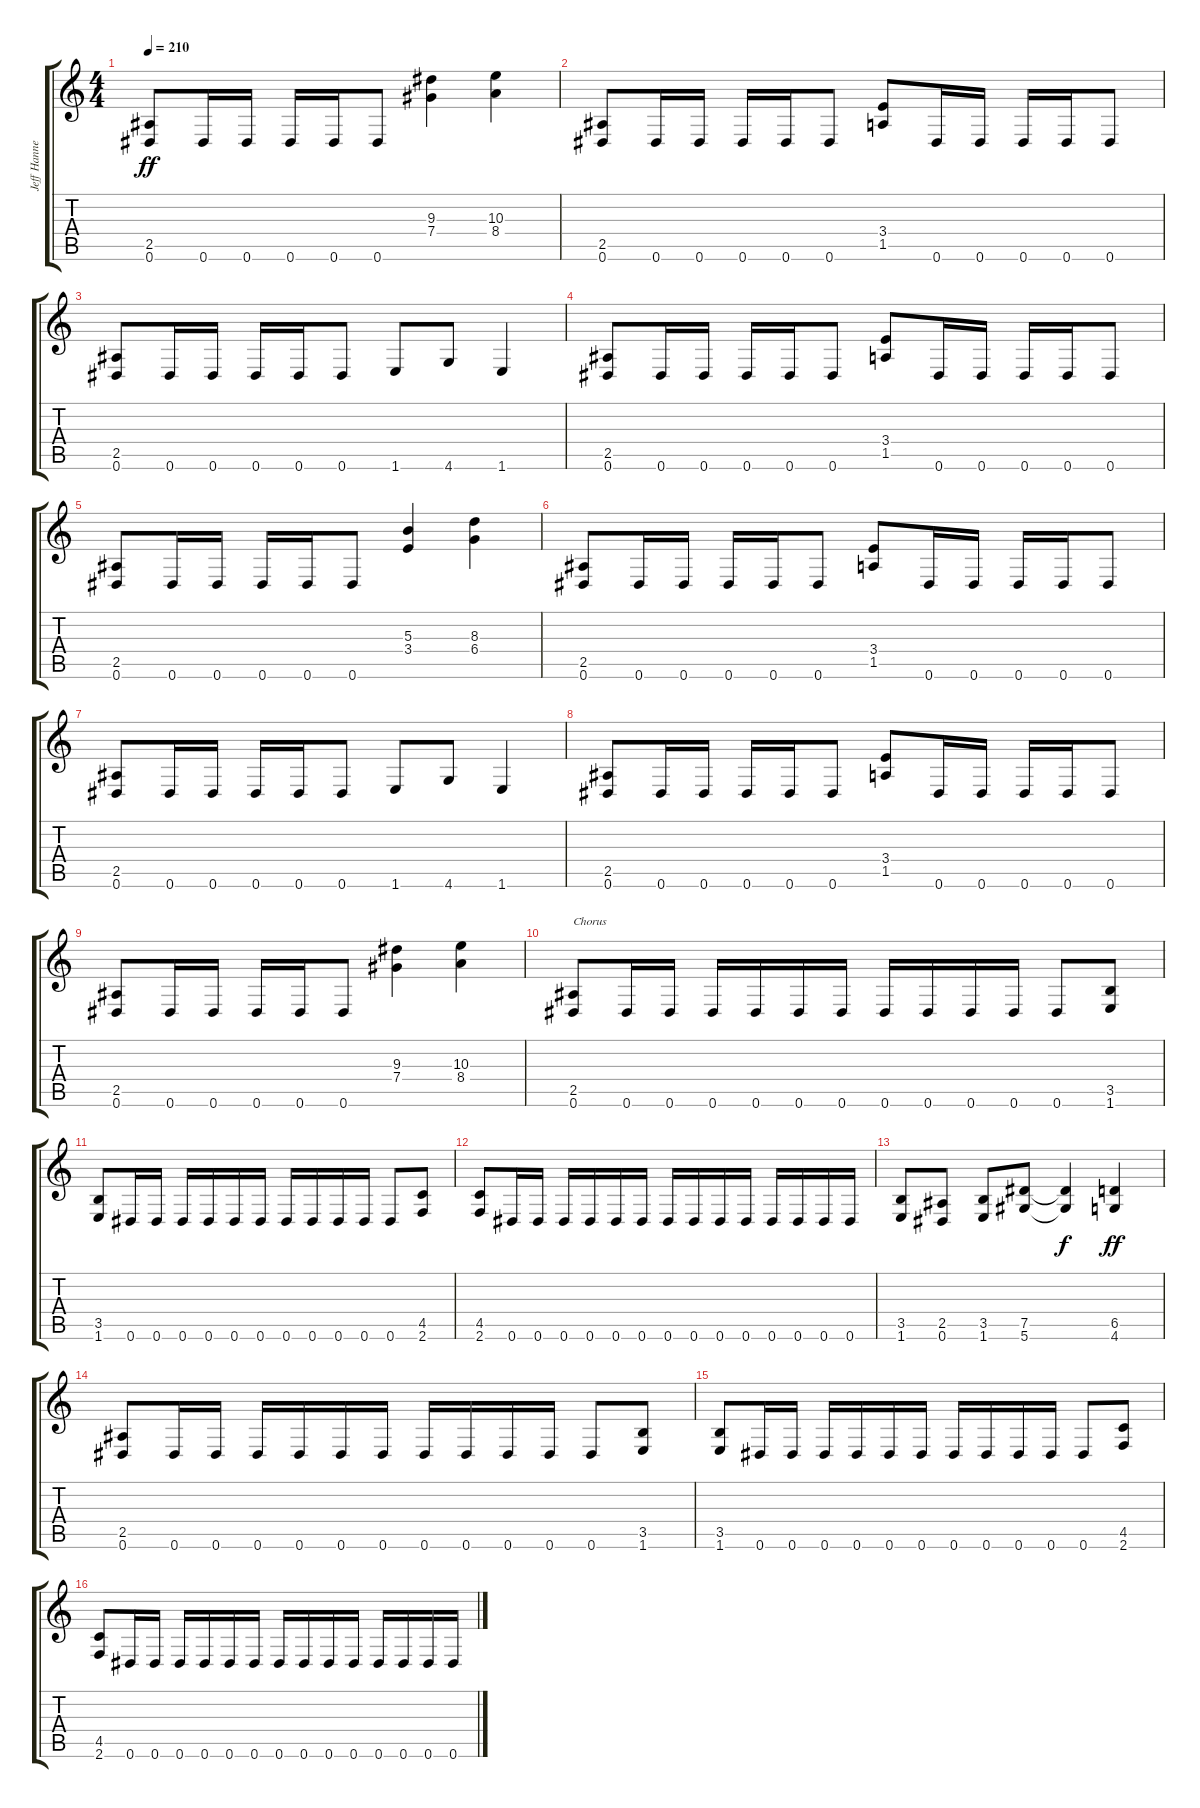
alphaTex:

\track ("Jeff Hanneman" "Jeff Hanne") {instrument distortionguitar}
\staff {score tabs}
\tuning (Eb4 Bb3 Gb3 Db3 Ab2 Eb2) {hide}
\ts (4 4)
\tempo 210
\clef g2
\ks c
(2.5 0.6).8{dy ff} 0.6.16 0.6.16 0.6.16 0.6.16 0.6.8 (9.3 7.4).4 (10.3 8.4).4 |
(2.5 0.6).8 0.6.16 0.6.16 0.6.16 0.6.16 0.6.8 (3.4 1.5).8 0.6.16 0.6.16 0.6.16 0.6.16 0.6.8 |
(2.5 0.6).8 0.6.16 0.6.16 0.6.16 0.6.16 0.6.8 1.6.8 4.6.8 1.6.4 |
(2.5 0.6).8 0.6.16 0.6.16 0.6.16 0.6.16 0.6.8 (3.4 1.5).8 0.6.16 0.6.16 0.6.16 0.6.16 0.6.8 |
(2.5 0.6).8 0.6.16 0.6.16 0.6.16 0.6.16 0.6.8 (5.3 3.4).4 (8.3 6.4).4 |
(2.5 0.6).8 0.6.16 0.6.16 0.6.16 0.6.16 0.6.8 (3.4 1.5).8 0.6.16 0.6.16 0.6.16 0.6.16 0.6.8 |
(2.5 0.6).8 0.6.16 0.6.16 0.6.16 0.6.16 0.6.8 1.6.8 4.6.8 1.6.4 |
(2.5 0.6).8 0.6.16 0.6.16 0.6.16 0.6.16 0.6.8 (3.4 1.5).8 0.6.16 0.6.16 0.6.16 0.6.16 0.6.8 |
(2.5 0.6).8 0.6.16 0.6.16 0.6.16 0.6.16 0.6.8 (9.3 7.4).4 (10.3 8.4).4 |
(2.5 0.6).8{txt "Chorus"} 0.6.16 0.6.16 0.6.16 0.6.16 0.6.16 0.6.16 0.6.16 0.6.16 0.6.16 0.6.16 0.6.8 (3.5 1.6).8 |
(3.5 1.6).8 0.6.16 0.6.16 0.6.16 0.6.16 0.6.16 0.6.16 0.6.16 0.6.16 0.6.16 0.6.16 0.6.8 (4.5 2.6).8 |
(4.5 2.6).8 0.6.16 0.6.16 0.6.16 0.6.16 0.6.16 0.6.16 0.6.16 0.6.16 0.6.16 0.6.16 0.6.16 0.6.16 0.6.16 0.6.16 |
(3.5 1.6).8 (2.5 0.6).8 (3.5 1.6).8 (7.5 5.6).8 (7.5{t} 5.6{t}).4{dy f} (6.5 4.6).4{dy ff} |
(2.5 0.6).8 0.6.16 0.6.16 0.6.16 0.6.16 0.6.16 0.6.16 0.6.16 0.6.16 0.6.16 0.6.16 0.6.8 (3.5 1.6).8 |
(3.5 1.6).8 0.6.16 0.6.16 0.6.16 0.6.16 0.6.16 0.6.16 0.6.16 0.6.16 0.6.16 0.6.16 0.6.8 (4.5 2.6).8 |
(4.5 2.6).8 0.6.16 0.6.16 0.6.16 0.6.16 0.6.16 0.6.16 0.6.16 0.6.16 0.6.16 0.6.16 0.6.16 0.6.16 0.6.16 0.6.16
